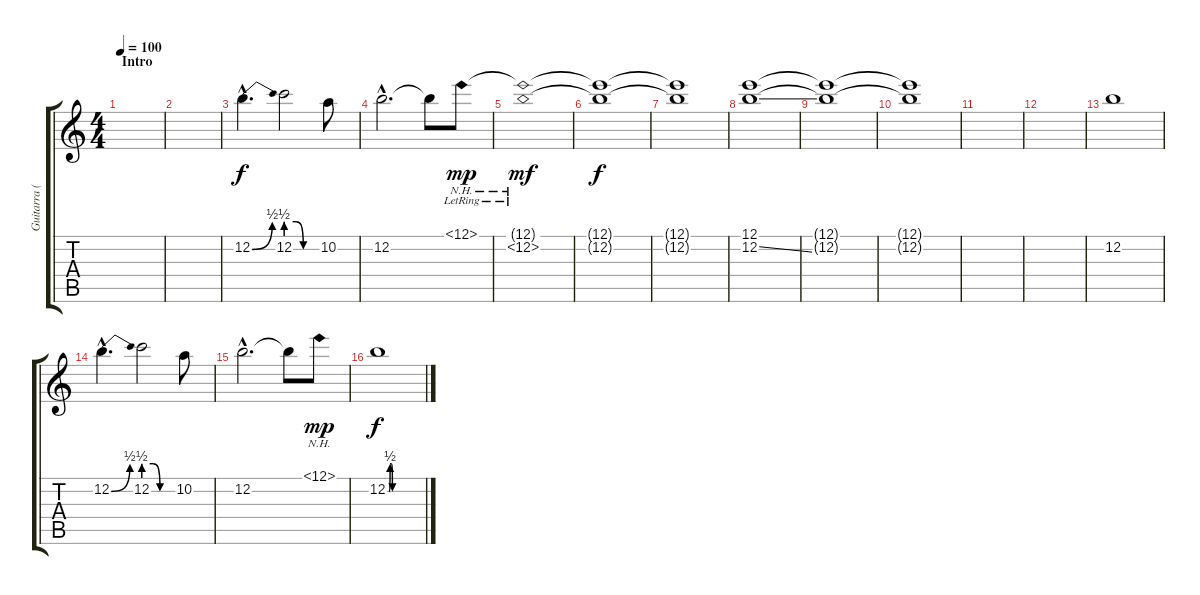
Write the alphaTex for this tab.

\track ("Guitarra (Felipe)" "Guitarra (") {instrument distortionguitar}
\staff {score tabs}
\tuning (E4 B3 G3 D3 A2 E2) {hide}
\ts (4 4)
\section ("" "Intro")
\tempo 100
\clef g2
\ks c
|
|
12.2{be (bend 0 0 60 2) hac}.4{d} 12.2{be (custom 0 2 20 2 34 0 40 0 60 0)}.2 10.2.8 |
12.2{hac}.2{d} 12.2{t}.8 12.1{nh lr}.8{dy mp} |
(12.1{nh t} 12.2{nh lr}).1{dy mf} |
(12.1{t} 12.2{t}).1{dy f} |
(12.1{t} 12.2{t}).1 |
(12.1 12.2{ss}).1 |
(12.1{t} 12.2{t}).1 |
(12.1{t} 12.2{t}).1 |
|
|
12.2.1 |
12.2{be (bend 0 0 60 2) hac}.4{d} 12.2{be (custom 0 2 20 2 34 0 40 0 60 0)}.2 10.2.8 |
12.2{hac}.2{d} 12.2{t}.8 12.1{nh}.8{dy mp} |
12.2{be (custom 0 0 3 0 5 2 7 2 9 0 60 0)}.1{dy f}
